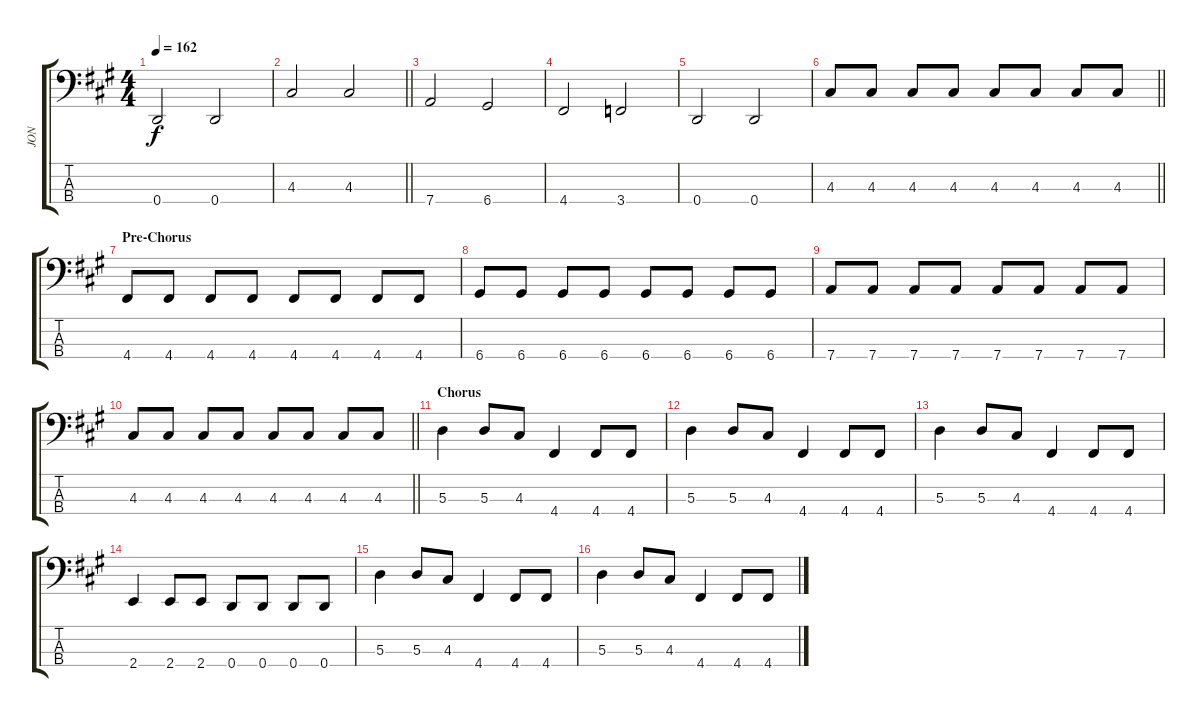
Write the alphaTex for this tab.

\track ("JON" "JON") {instrument electricbassfinger}
\staff {score tabs}
\tuning (G2 D2 A1 D1) {hide}
\ts (4 4)
\tempo 162
\clef f4
\ks a
0.4.2{dy f} 0.4.2 |
\barLineRight lightlight
4.3.2 4.3.2 |
7.4.2 6.4.2 |
4.4.2 3.4.2 |
0.4.2 0.4.2 |
\barLineRight lightlight
4.3.8 4.3.8 4.3.8 4.3.8 4.3.8 4.3.8 4.3.8 4.3.8 |
\section ("" "Pre-Chorus")
4.4.8 4.4.8 4.4.8 4.4.8 4.4.8 4.4.8 4.4.8 4.4.8 |
6.4.8 6.4.8 6.4.8 6.4.8 6.4.8 6.4.8 6.4.8 6.4.8 |
7.4.8 7.4.8 7.4.8 7.4.8 7.4.8 7.4.8 7.4.8 7.4.8 |
\barLineRight lightlight
4.3.8 4.3.8 4.3.8 4.3.8 4.3.8 4.3.8 4.3.8 4.3.8 |
\section ("" "Chorus")
5.3.4 5.3.8 4.3.8 4.4.4 4.4.8 4.4.8 |
5.3.4 5.3.8 4.3.8 4.4.4 4.4.8 4.4.8 |
5.3.4 5.3.8 4.3.8 4.4.4 4.4.8 4.4.8 |
2.4.4 2.4.8 2.4.8 0.4.8 0.4.8 0.4.8 0.4.8 |
5.3.4 5.3.8 4.3.8 4.4.4 4.4.8 4.4.8 |
5.3.4 5.3.8 4.3.8 4.4.4 4.4.8 4.4.8
